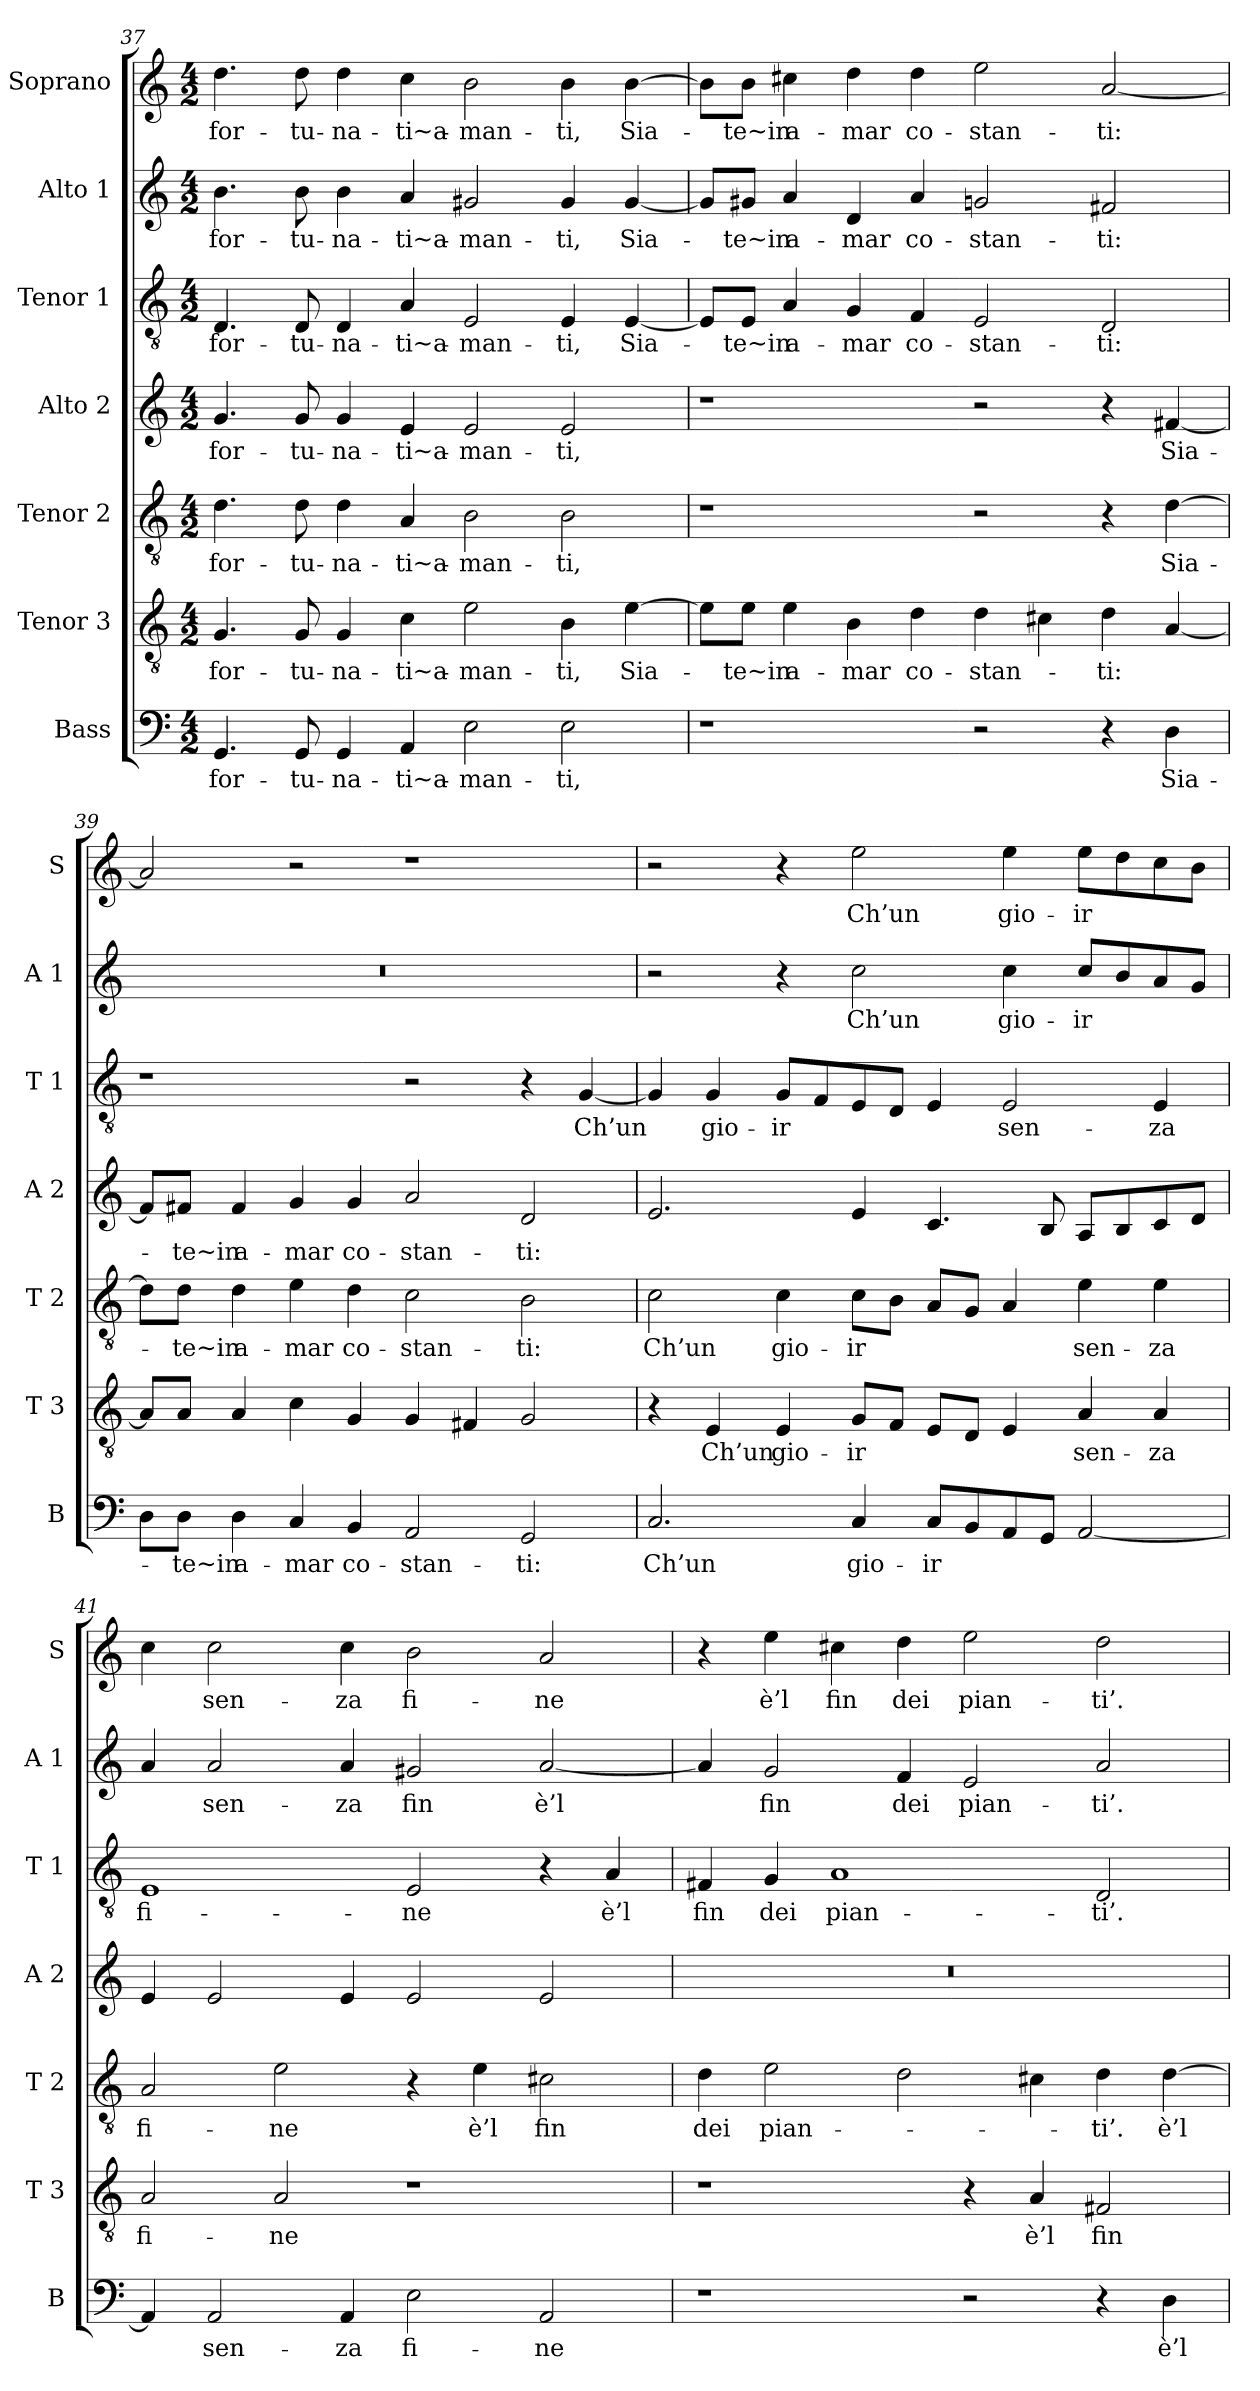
**kern	**text	**kern	**text	**kern	**text	**kern	**text	**kern	**text	**kern	**text	**kern	**text
*part7	*part7	*part6	*part6	*part5	*part5	*part4	*part4	*part3	*part3	*part2	*part2	*part1	*part1
*staff7	*staff7	*staff6	*staff6	*staff5	*staff5	*staff4	*staff4	*staff3	*staff3	*staff2	*staff2	*staff1	*staff1
*I"Bass	*	*I"Tenor 3	*	*I"Tenor 2	*	*I"Alto 2	*	*I"Tenor 1	*	*I"Alto 1	*	*I"Soprano	*
*I'B	*	*I'T 3	*	*I'T 2	*	*I'A 2	*	*I'T 1	*	*I'A 1	*	*I'S	*
*clefF4	*	*clefGv2	*	*clefGv2	*	*clefG2	*	*clefGv2	*	*clefG2	*	*clefG2	*
*k[]	*	*k[]	*	*k[]	*	*k[]	*	*k[]	*	*k[]	*	*k[]	*
*C:	*	*C:	*	*C:	*	*C:	*	*C:	*	*C:	*	*C:	*
*M4/2	*	*M4/2	*	*M4/2	*	*M4/2	*	*M4/2	*	*M4/2	*	*M4/2	*
=37	=37	=37	=37	=37	=37	=37	=37	=37	=37	=37	=37	=37	=37
!	!LO:LY:b	!	!LO:LY:b	!	!LO:LY:b	!	!LO:LY:b	!	!LO:LY:b	!	!LO:LY:b	!	!LO:LY:b
4.GG/	for-	4.G/	for-	4.d\	for-	4.g/	for-	4.D/	for-	4.b\	for-	4.dd\	for-
!	!LO:LY:b	!	!LO:LY:b	!	!LO:LY:b	!	!LO:LY:b	!	!LO:LY:b	!	!LO:LY:b	!	!LO:LY:b
8GG/	-tu-	8G/	-tu-	8d\	-tu-	8g/	-tu-	8D/	-tu-	8b\	-tu-	8dd\	-tu-
!	!LO:LY:b	!	!LO:LY:b	!	!LO:LY:b	!	!LO:LY:b	!	!LO:LY:b	!	!LO:LY:b	!	!LO:LY:b
4GG/	-na-	4G/	-na-	4d\	-na-	4g/	-na-	4D/	-na-	4b\	-na-	4dd\	-na-
!	!LO:LY:b	!	!LO:LY:b	!	!LO:LY:b	!	!LO:LY:b	!	!LO:LY:b	!	!LO:LY:b	!	!LO:LY:b
4AA/	-ti~a-	4c\	-ti~a-	4A/	-ti~a-	4e/	-ti~a-	4A/	-ti~a-	4a/	-ti~a-	4cc\	-ti~a-
!	!LO:LY:b	!	!LO:LY:b	!	!LO:LY:b	!	!LO:LY:b	!	!LO:LY:b	!	!LO:LY:b	!	!LO:LY:b
2E\	-man-	2e\	-man-	2B\	-man-	2e/	-man-	2E/	-man-	2g#X/	-man-	2b\	-man-
!	!LO:LY:b	!	!LO:LY:b	!	!LO:LY:b	!	!LO:LY:b	!	!LO:LY:b	!	!LO:LY:b	!	!LO:LY:b
2E\	-ti,	4B\	-ti,	2B\	-ti,	2e/	-ti,	4E/	-ti,	4g#/	-ti,	4b\	-ti,
!	!	!	!LO:LY:b	!	!	!	!	!	!LO:LY:b	!	!LO:LY:b	!	!LO:LY:b
.	.	[4e\	Sia-	.	.	.	.	[4E/	Sia-	[4g#/	Sia-	[4b\	Sia-
!!LO:LB:g=z
=38	=38	=38	=38	=38	=38	=38	=38	=38	=38	=38	=38	=38	=38
1r	.	8e\L]	.	1r	.	1r	.	8E/L]	.	8g#/L]	.	8b\L]	.
!	!	!	!LO:LY:b	!	!	!	!	!	!LO:LY:b	!	!LO:LY:b	!	!LO:LY:b
.	.	8e\J	-te~in	.	.	.	.	8E/J	-te~in	8g#X/J	-te~in	8b\J	-te~in
!	!	!	!LO:LY:b	!	!	!	!	!	!LO:LY:b	!	!LO:LY:b	!	!LO:LY:b
.	.	4e\	a-	.	.	.	.	4A/	a-	4a/	a-	4cc#X\	a-
!	!	!	!LO:LY:b	!	!	!	!	!	!LO:LY:b	!	!LO:LY:b	!	!LO:LY:b
.	.	4B\	-mar	.	.	.	.	4G/	-mar	4d/	-mar	4dd\	-mar
!	!	!	!LO:LY:b	!	!	!	!	!	!LO:LY:b	!	!LO:LY:b	!	!LO:LY:b
.	.	4d\	co-	.	.	.	.	4F/	co-	4a/	co-	4dd\	co-
!	!	!	!LO:LY:b	!	!	!	!	!	!LO:LY:b	!	!LO:LY:b	!	!LO:LY:b
2r	.	4d\	-stan-	2r	.	2r	.	2E/	-stan-	2gn/	-stan-	2ee\	-stan-
.	.	4c#X\	.	.	.	.	.	.	.	.	.	.	.
!	!	!	!LO:LY:b	!	!	!	!	!	!LO:LY:b	!	!LO:LY:b	!	!LO:LY:b
4r	.	4d\	-ti:	4r	.	4r	.	2D/	-ti:	2f#X/	-ti:	[2a/	-ti:
!	!LO:LY:b	!	!	!	!LO:LY:b	!	!LO:LY:b	!	!	!	!	!	!
4D\	Sia-	[4A/	.	[4d\	Sia-	[4f#X/	Sia-	.	.	.	.	.	.
=39	=39	=39	=39	=39	=39	=39	=39	=39	=39	=39	=39	=39	=39
8D\L	.	8A/L]	.	8d\L]	.	8f#/L]	.	1r	.	0r	.	2a/]	.
!	!LO:LY:b	!	!	!	!LO:LY:b	!	!LO:LY:b	!	!	!	!	!	!
8D\J	-te~in	8A/J	.	8d\J	-te~in	8f#X/J	-te~in	.	.	.	.	.	.
!	!LO:LY:b	!	!	!	!LO:LY:b	!	!LO:LY:b	!	!	!	!	!	!
4D\	a-	4A/	.	4d\	a-	4f#/	a-	.	.	.	.	.	.
!	!LO:LY:b	!	!	!	!LO:LY:b	!	!LO:LY:b	!	!	!	!	!	!
4C/	-mar	4c\	.	4e\	-mar	4g/	-mar	.	.	.	.	2r	.
!	!LO:LY:b	!	!	!	!LO:LY:b	!	!LO:LY:b	!	!	!	!	!	!
4BB/	co-	4G/	.	4d\	co-	4g/	co-	.	.	.	.	.	.
!	!LO:LY:b	!	!	!	!LO:LY:b	!	!LO:LY:b	!	!	!	!	!	!
2AA/	-stan-	4G/	.	2c\	-stan-	2a/	-stan-	2r	.	.	.	1r	.
.	.	4F#X/	.	.	.	.	.	.	.	.	.	.	.
!	!LO:LY:b	!	!	!	!LO:LY:b	!	!LO:LY:b	!	!	!	!	!	!
2GG/	-ti:	2G/	.	2B\	-ti:	2d/	-ti:	4r	.	.	.	.	.
!	!	!	!	!	!	!	!	!	!LO:LY:b	!	!	!	!
.	.	.	.	.	.	.	.	[4G/	Ch’un	.	.	.	.
=40	=40	=40	=40	=40	=40	=40	=40	=40	=40	=40	=40	=40	=40
!	!LO:LY:b	!	!	!	!LO:LY:b	!	!	!	!	!	!	!	!
2.C/	Ch’un	4r	.	2c\	Ch’un	2.e/	.	4G/]	.	2r	.	2r	.
!	!	!	!LO:LY:b	!	!	!	!	!	!LO:LY:b	!	!	!	!
.	.	4E/	Ch’un	.	.	.	.	4G/	gio-	.	.	.	.
!	!	!	!LO:LY:b	!	!LO:LY:b	!	!	!	!LO:LY:b	!	!	!	!
.	.	4E/	gio-	4c\	gio-	.	.	8G/L	-ir	4r	.	4r	.
.	.	.	.	.	.	.	.	8F/	.	.	.	.	.
!	!LO:LY:b	!	!LO:LY:b	!	!LO:LY:b	!	!	!	!	!	!LO:LY:b	!	!LO:LY:b
4C/	gio-	8G/L	-ir	8c\L	-ir	4e/	.	8E/	.	2cc\	Ch’un	2ee\	Ch’un
.	.	8F/J	.	8B\J	.	.	.	8D/J	.	.	.	.	.
!	!LO:LY:b	!	!	!	!	!	!	!	!	!	!	!	!
8C/L	-ir	8E/L	.	8A/L	.	4.c/	.	4E/	.	.	.	.	.
8BB/	.	8D/J	.	8G/J	.	.	.	.	.	.	.	.	.
!	!	!	!	!	!	!	!	!	!LO:LY:b	!	!LO:LY:b	!	!LO:LY:b
8AA/	.	4E/	.	4A/	.	.	.	2E/	sen-	4cc\	gio-	4ee\	gio-
8GG/J	.	.	.	.	.	8B/	.	.	.	.	.	.	.
!	!	!	!LO:LY:b	!	!LO:LY:b	!	!	!	!	!	!LO:LY:b	!	!LO:LY:b
[2AA/	.	4A/	sen-	4e\	sen-	8A/L	.	.	.	8cc/L	-ir	8ee\L	-ir
.	.	.	.	.	.	8B/	.	.	.	8b/	.	8dd\	.
!	!	!	!LO:LY:b	!	!LO:LY:b	!	!	!	!LO:LY:b	!	!	!	!
.	.	4A/	-za	4e\	-za	8c/	.	4E/	-za	8a/	.	8cc\	.
.	.	.	.	.	.	8d/J	.	.	.	8g/J	.	8b\J	.
!!LO:PB:g=z
=41	=41	=41	=41	=41	=41	=41	=41	=41	=41	=41	=41	=41	=41
!	!	!	!LO:LY:b	!	!LO:LY:b	!	!	!	!LO:LY:b	!	!	!	!
4AA/]	.	2A/	fi-	2A/	fi-	4e/	.	1E	fi-	4a/	.	4cc\	.
!	!LO:LY:b	!	!	!	!	!	!	!	!	!	!LO:LY:b	!	!LO:LY:b
2AA/	sen-	.	.	.	.	2e/	.	.	.	2a/	sen-	2cc\	sen-
!	!	!	!LO:LY:b	!	!LO:LY:b	!	!	!	!	!	!	!	!
.	.	2A/	-ne	2e\	-ne	.	.	.	.	.	.	.	.
!	!LO:LY:b	!	!	!	!	!	!	!	!	!	!LO:LY:b	!	!LO:LY:b
4AA/	-za	.	.	.	.	4e/	.	.	.	4a/	-za	4cc\	-za
!	!LO:LY:b	!	!	!	!	!	!	!	!LO:LY:b	!	!LO:LY:b	!	!LO:LY:b
2E\	fi-	1r	.	4r	.	2e/	.	2E/	-ne	2g#X/	fin	2b\	fi-
!	!	!	!	!	!LO:LY:b	!	!	!	!	!	!	!	!
.	.	.	.	4e\	è’l	.	.	.	.	.	.	.	.
!	!LO:LY:b	!	!	!	!LO:LY:b	!	!	!	!	!	!LO:LY:b	!	!LO:LY:b
2AA/	-ne	.	.	2c#X\	fin	2e/	.	4r	.	[2a/	è’l	2a/	-ne
!	!	!	!	!	!	!	!	!	!LO:LY:b	!	!	!	!
.	.	.	.	.	.	.	.	4A/	è’l	.	.	.	.
=42	=42	=42	=42	=42	=42	=42	=42	=42	=42	=42	=42	=42	=42
!	!	!	!	!	!LO:LY:b	!	!	!	!LO:LY:b	!	!	!	!
1r	.	1r	.	4d\	dei	0r	.	4F#X/	fin	4a/]	.	4r	.
!	!	!	!	!	!LO:LY:b	!	!	!	!LO:LY:b	!	!LO:LY:b	!	!LO:LY:b
.	.	.	.	2e\	pian-	.	.	4G/	dei	2g/	fin	4ee\	è’l
!	!	!	!	!	!	!	!	!	!LO:LY:b	!	!	!	!LO:LY:b
.	.	.	.	.	.	.	.	1A	pian-	.	.	4cc#X\	fin
!	!	!	!	!	!	!	!	!	!	!	!LO:LY:b	!	!LO:LY:b
.	.	.	.	2d\	.	.	.	.	.	4f/	dei	4dd\	dei
!	!	!	!	!	!	!	!	!	!	!	!LO:LY:b	!	!LO:LY:b
2r	.	4r	.	.	.	.	.	.	.	2e/	pian-	2ee\	pian-
!	!	!	!LO:LY:b	!	!	!	!	!	!	!	!	!	!
.	.	4A/	è’l	4c#X\	.	.	.	.	.	.	.	.	.
!	!	!	!LO:LY:b	!	!LO:LY:b	!	!	!	!LO:LY:b	!	!LO:LY:b	!	!LO:LY:b
4r	.	2F#X/	fin	4d\	-ti’.	.	.	2D/	-ti’.	2a/	-ti’.	2dd\	-ti’.
!	!LO:LY:b	!	!	!	!LO:LY:b	!	!	!	!	!	!	!	!
4D\	è’l	.	.	[4d\	è’l	.	.	.	.	.	.	.	.
=	=	=	=	=	=	=	=	=	=	=	=	=	=
*-	*-	*-	*-	*-	*-	*-	*-	*-	*-	*-	*-	*-	*-
